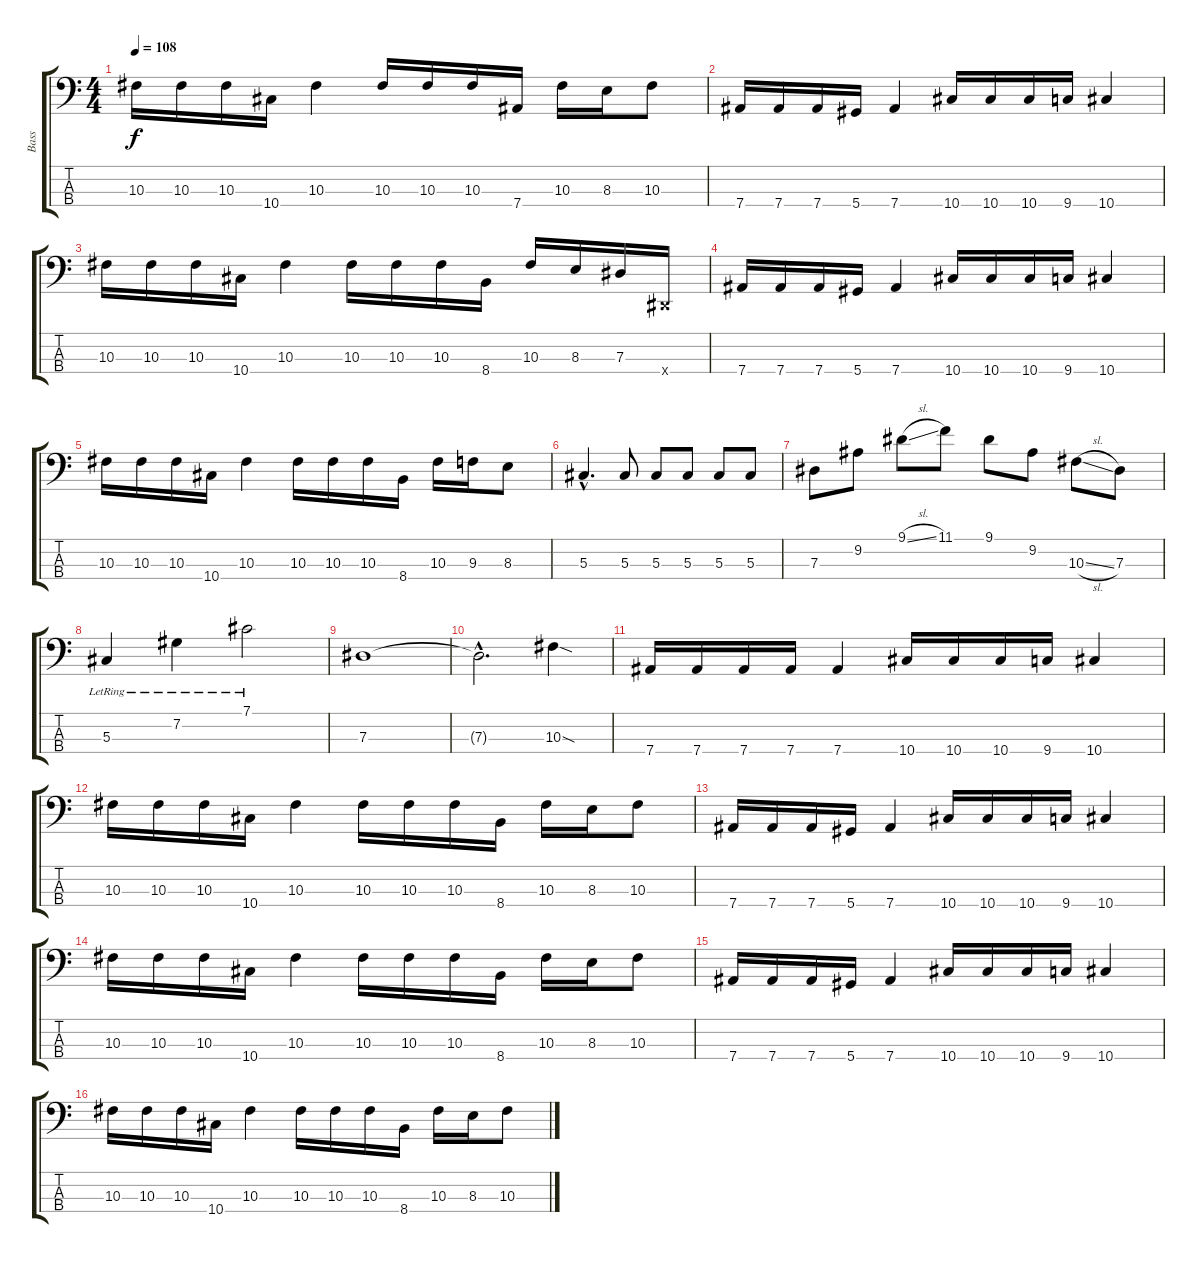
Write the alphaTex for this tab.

\track ("Bass" "Bass") {instrument electricbassfinger}
\staff {score tabs}
\tuning (Gb2 Db2 Ab1 Eb1) {hide}
\ts (4 4)
\tempo 108
\clef f4
\ks c
10.3.16{dy f} 10.3.16 10.3.16 10.4.16 10.3.4 10.3.16 10.3.16 10.3.16 7.4.16 10.3.16 8.3.16 10.3.8 |
7.4.16 7.4.16 7.4.16 5.4.16 7.4.4 10.4.16 10.4.16 10.4.16 9.4.16 10.4.4 |
10.3.16 10.3.16 10.3.16 10.4.16 10.3.4 10.3.16 10.3.16 10.3.16 8.4.16 10.3.16 8.3.16 7.3.16 0.4{x}.16 |
7.4.16 7.4.16 7.4.16 5.4.16 7.4.4 10.4.16 10.4.16 10.4.16 9.4.16 10.4.4 |
10.3.16 10.3.16 10.3.16 10.4.16 10.3.4 10.3.16 10.3.16 10.3.16 8.4.16 10.3.16 9.3.16 8.3.8 |
5.3{hac}.4{d} 5.3.8 5.3.8 5.3.8 5.3.8 5.3.8 |
7.3.8 9.2.8 9.1{sl}.8 11.1.8 9.1.8 9.2.8 10.3{sl}.8 7.3.8 |
5.3{lr}.4 7.2{lr}.4 7.1{lr}.2 |
7.3.1 |
7.3{hac t}.2{d} 10.3{sod}.4 |
7.4.16 7.4.16 7.4.16 7.4.16 7.4.4 10.4.16 10.4.16 10.4.16 9.4.16 10.4.4 |
10.3.16 10.3.16 10.3.16 10.4.16 10.3.4 10.3.16 10.3.16 10.3.16 8.4.16 10.3.16 8.3.16 10.3.8 |
7.4.16 7.4.16 7.4.16 5.4.16 7.4.4 10.4.16 10.4.16 10.4.16 9.4.16 10.4.4 |
10.3.16 10.3.16 10.3.16 10.4.16 10.3.4 10.3.16 10.3.16 10.3.16 8.4.16 10.3.16 8.3.16 10.3.8 |
7.4.16 7.4.16 7.4.16 5.4.16 7.4.4 10.4.16 10.4.16 10.4.16 9.4.16 10.4.4 |
10.3.16 10.3.16 10.3.16 10.4.16 10.3.4 10.3.16 10.3.16 10.3.16 8.4.16 10.3.16 8.3.16 10.3.8
